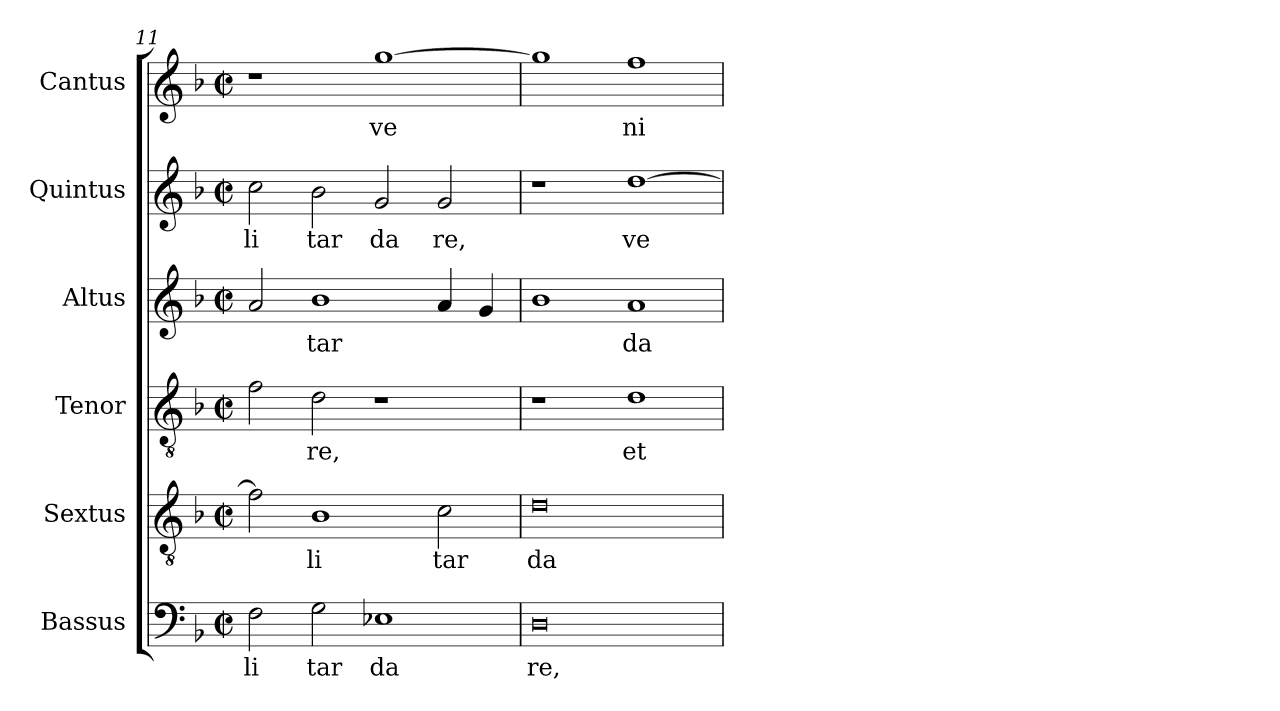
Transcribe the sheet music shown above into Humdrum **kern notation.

**kern	**text	**kern	**text	**kern	**text	**kern	**text	**kern	**text	**kern	**text
*part6	*part6	*part5	*part5	*part4	*part4	*part3	*part3	*part2	*part2	*part1	*part1
*staff6	*staff6	*staff5	*staff5	*staff4	*staff4	*staff3	*staff3	*staff2	*staff2	*staff1	*staff1
*I"Bassus	*	*I"Sextus	*	*I"Tenor	*	*I"Altus	*	*I"Quintus	*	*I"Cantus	*
*clefF4	*	*clefGv2	*	*clefGv2	*	*clefG2	*	*clefG2	*	*clefG2	*
*k[b-]	*	*k[b-]	*	*k[b-]	*	*k[b-]	*	*k[b-]	*	*k[b-]	*
*F:	*	*F:	*	*F:	*	*F:	*	*F:	*	*F:	*
*M2/2	*	*M2/2	*	*M2/2	*	*M2/2	*	*M2/2	*	*M2/2	*
*met(c|)	*	*met(c|)	*	*met(c|)	*	*met(c|)	*	*met(c|)	*	*met(c|)	*
=11	=11	=11	=11	=11	=11	=11	=11	=11	=11	=11	=11
!	!LO:LY:b:cj	!	!	!	!	!	!	!	!LO:LY:b:cj	!	!
2F\	li	2f\]	.	2f\	.	2a/	.	2cc\	li	1r	.
!	!LO:LY:b:cj	!	!LO:LY:b:cj	!	!LO:LY:b:cj	!	!LO:LY:b:cj	!	!LO:LY:b:cj	!	!
2G\	tar	1B-	li	2d\	re,	1b-	tar	2b-\	tar	.	.
!	!LO:LY:b:cj	!	!	!	!	!	!	!	!LO:LY:b:cj	!	!LO:LY:b:cj
1E-X	da	.	.	1r	.	.	.	2g/	da	[>1gg	ve
!	!	!	!LO:LY:b:cj	!	!	!	!	!	!LO:LY:b:cj	!	!
.	.	2c\	tar	.	.	4a/	.	2g/	re,	.	.
.	.	.	.	.	.	4g/	.	.	.	.	.
=12	=12	=12	=12	=12	=12	=12	=12	=12	=12	=12	=12
!	!LO:LY:b:cj	!	!LO:LY:b:cj	!	!	!	!	!	!	!	!
0D	re,	0d	da	1r	.	1b-	.	1r	.	1gg]	.
!	!	!	!	!	!LO:LY:b:cj	!	!LO:LY:b:cj	!	!LO:LY:b:cj	!	!LO:LY:b:cj
.	.	.	.	1d	et	1a	da	[>1dd	ve	1ff	ni
=	=	=	=	=	=	=	=	=	=	=	=
*-	*-	*-	*-	*-	*-	*-	*-	*-	*-	*-	*-
